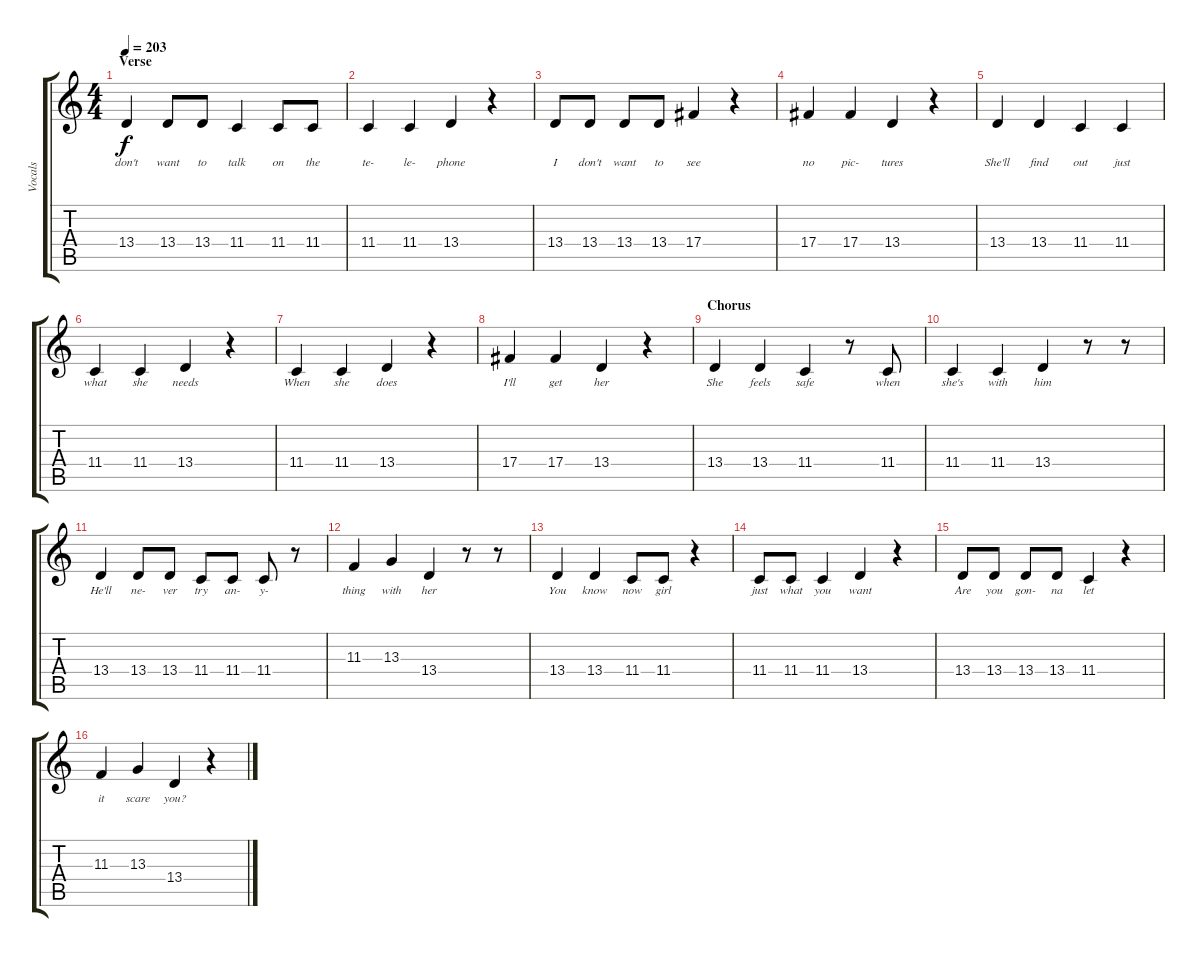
\track ("Vocals" "Vocals") {instrument lead2sawtooth}
\staff {score tabs}
\tuning (Eb4 Bb3 Gb3 Db3 Ab2 Eb2) {hide}
\ts (4 4)
\section ("" "Verse")
\tempo 203
\clef g2
\ks c
13.4.4{lyrics (0 "don't") lyrics (1 "") lyrics (2 "") lyrics (3 "") lyrics (4 "") dy f} 13.4.8{lyrics (0 "want") lyrics (1 "") lyrics (2 "") lyrics (3 "") lyrics (4 "")} 13.4.8{lyrics (0 "to") lyrics (1 "") lyrics (2 "") lyrics (3 "") lyrics (4 "")} 11.4.4{lyrics (0 "talk") lyrics (1 "") lyrics (2 "") lyrics (3 "") lyrics (4 "")} 11.4.8{lyrics (0 "on") lyrics (1 "") lyrics (2 "") lyrics (3 "") lyrics (4 "")} 11.4.8{lyrics (0 "the") lyrics (1 "") lyrics (2 "") lyrics (3 "") lyrics (4 "")} |
11.4.4{lyrics (0 "te-") lyrics (1 "") lyrics (2 "") lyrics (3 "") lyrics (4 "")} 11.4.4{lyrics (0 "le-") lyrics (1 "") lyrics (2 "") lyrics (3 "") lyrics (4 "")} 13.4.4{lyrics (0 "phone") lyrics (1 "") lyrics (2 "") lyrics (3 "") lyrics (4 "")} r.4 |
13.4.8{lyrics (0 "I") lyrics (1 "") lyrics (2 "") lyrics (3 "") lyrics (4 "")} 13.4.8{lyrics (0 "don't") lyrics (1 "") lyrics (2 "") lyrics (3 "") lyrics (4 "")} 13.4.8{lyrics (0 "want") lyrics (1 "") lyrics (2 "") lyrics (3 "") lyrics (4 "")} 13.4.8{lyrics (0 "to") lyrics (1 "") lyrics (2 "") lyrics (3 "") lyrics (4 "")} 17.4.4{lyrics (0 "see") lyrics (1 "") lyrics (2 "") lyrics (3 "") lyrics (4 "")} r.4 |
17.4.4{lyrics (0 "no") lyrics (1 "") lyrics (2 "") lyrics (3 "") lyrics (4 "")} 17.4.4{lyrics (0 "pic-") lyrics (1 "") lyrics (2 "") lyrics (3 "") lyrics (4 "")} 13.4.4{lyrics (0 "tures") lyrics (1 "") lyrics (2 "") lyrics (3 "") lyrics (4 "")} r.4 |
13.4.4{lyrics (0 "She'll") lyrics (1 "") lyrics (2 "") lyrics (3 "") lyrics (4 "")} 13.4.4{lyrics (0 "find") lyrics (1 "") lyrics (2 "") lyrics (3 "") lyrics (4 "")} 11.4.4{lyrics (0 "out") lyrics (1 "") lyrics (2 "") lyrics (3 "") lyrics (4 "")} 11.4.4{lyrics (0 "just") lyrics (1 "") lyrics (2 "") lyrics (3 "") lyrics (4 "")} |
11.4.4{lyrics (0 "what") lyrics (1 "") lyrics (2 "") lyrics (3 "") lyrics (4 "")} 11.4.4{lyrics (0 "she") lyrics (1 "") lyrics (2 "") lyrics (3 "") lyrics (4 "")} 13.4.4{lyrics (0 "needs") lyrics (1 "") lyrics (2 "") lyrics (3 "") lyrics (4 "")} r.4 |
11.4.4{lyrics (0 "When") lyrics (1 "") lyrics (2 "") lyrics (3 "") lyrics (4 "")} 11.4.4{lyrics (0 "she") lyrics (1 "") lyrics (2 "") lyrics (3 "") lyrics (4 "")} 13.4.4{lyrics (0 "does") lyrics (1 "") lyrics (2 "") lyrics (3 "") lyrics (4 "")} r.4 |
17.4.4{lyrics (0 "I'll") lyrics (1 "") lyrics (2 "") lyrics (3 "") lyrics (4 "")} 17.4.4{lyrics (0 "get") lyrics (1 "") lyrics (2 "") lyrics (3 "") lyrics (4 "")} 13.4.4{lyrics (0 "her") lyrics (1 "") lyrics (2 "") lyrics (3 "") lyrics (4 "")} r.4 |
\section ("" "Chorus")
13.4.4{lyrics (0 "She") lyrics (1 "") lyrics (2 "") lyrics (3 "") lyrics (4 "")} 13.4.4{lyrics (0 "feels") lyrics (1 "") lyrics (2 "") lyrics (3 "") lyrics (4 "")} 11.4.4{lyrics (0 "safe") lyrics (1 "") lyrics (2 "") lyrics (3 "") lyrics (4 "")} r.8 11.4.8{lyrics (0 "when") lyrics (1 "") lyrics (2 "") lyrics (3 "") lyrics (4 "")} |
11.4.4{lyrics (0 "she's") lyrics (1 "") lyrics (2 "") lyrics (3 "") lyrics (4 "")} 11.4.4{lyrics (0 "with") lyrics (1 "") lyrics (2 "") lyrics (3 "") lyrics (4 "")} 13.4.4{lyrics (0 "him") lyrics (1 "") lyrics (2 "") lyrics (3 "") lyrics (4 "")} r.8 r.8 |
13.4.4{lyrics (0 "He'll") lyrics (1 "") lyrics (2 "") lyrics (3 "") lyrics (4 "")} 13.4.8{lyrics (0 "ne-") lyrics (1 "") lyrics (2 "") lyrics (3 "") lyrics (4 "")} 13.4.8{lyrics (0 "ver") lyrics (1 "") lyrics (2 "") lyrics (3 "") lyrics (4 "")} 11.4.8{lyrics (0 "try") lyrics (1 "") lyrics (2 "") lyrics (3 "") lyrics (4 "")} 11.4.8{lyrics (0 "an-") lyrics (1 "") lyrics (2 "") lyrics (3 "") lyrics (4 "")} 11.4.8{lyrics (0 "y-") lyrics (1 "") lyrics (2 "") lyrics (3 "") lyrics (4 "")} r.8 |
11.3.4{lyrics (0 "thing") lyrics (1 "") lyrics (2 "") lyrics (3 "") lyrics (4 "")} 13.3.4{lyrics (0 "with") lyrics (1 "") lyrics (2 "") lyrics (3 "") lyrics (4 "")} 13.4.4{lyrics (0 "her") lyrics (1 "") lyrics (2 "") lyrics (3 "") lyrics (4 "")} r.8 r.8 |
13.4.4{lyrics (0 "You") lyrics (1 "") lyrics (2 "") lyrics (3 "") lyrics (4 "")} 13.4.4{lyrics (0 "know") lyrics (1 "") lyrics (2 "") lyrics (3 "") lyrics (4 "")} 11.4.8{lyrics (0 "now") lyrics (1 "") lyrics (2 "") lyrics (3 "") lyrics (4 "")} 11.4.8{lyrics (0 "girl") lyrics (1 "") lyrics (2 "") lyrics (3 "") lyrics (4 "")} r.4 |
11.4.8{lyrics (0 "just") lyrics (1 "") lyrics (2 "") lyrics (3 "") lyrics (4 "")} 11.4.8{lyrics (0 "what") lyrics (1 "") lyrics (2 "") lyrics (3 "") lyrics (4 "")} 11.4.4{lyrics (0 "you") lyrics (1 "") lyrics (2 "") lyrics (3 "") lyrics (4 "")} 13.4.4{lyrics (0 "want") lyrics (1 "") lyrics (2 "") lyrics (3 "") lyrics (4 "")} r.4 |
13.4.8{lyrics (0 "Are") lyrics (1 "") lyrics (2 "") lyrics (3 "") lyrics (4 "")} 13.4.8{lyrics (0 "you") lyrics (1 "") lyrics (2 "") lyrics (3 "") lyrics (4 "")} 13.4.8{lyrics (0 "gon-") lyrics (1 "") lyrics (2 "") lyrics (3 "") lyrics (4 "")} 13.4.8{lyrics (0 "na") lyrics (1 "") lyrics (2 "") lyrics (3 "") lyrics (4 "")} 11.4.4{lyrics (0 "let") lyrics (1 "") lyrics (2 "") lyrics (3 "") lyrics (4 "")} r.4 |
11.3.4{lyrics (0 "it") lyrics (1 "") lyrics (2 "") lyrics (3 "") lyrics (4 "")} 13.3.4{lyrics (0 "scare") lyrics (1 "") lyrics (2 "") lyrics (3 "") lyrics (4 "")} 13.4.4{lyrics (0 "you?") lyrics (1 "") lyrics (2 "") lyrics (3 "") lyrics (4 "")} r.4
